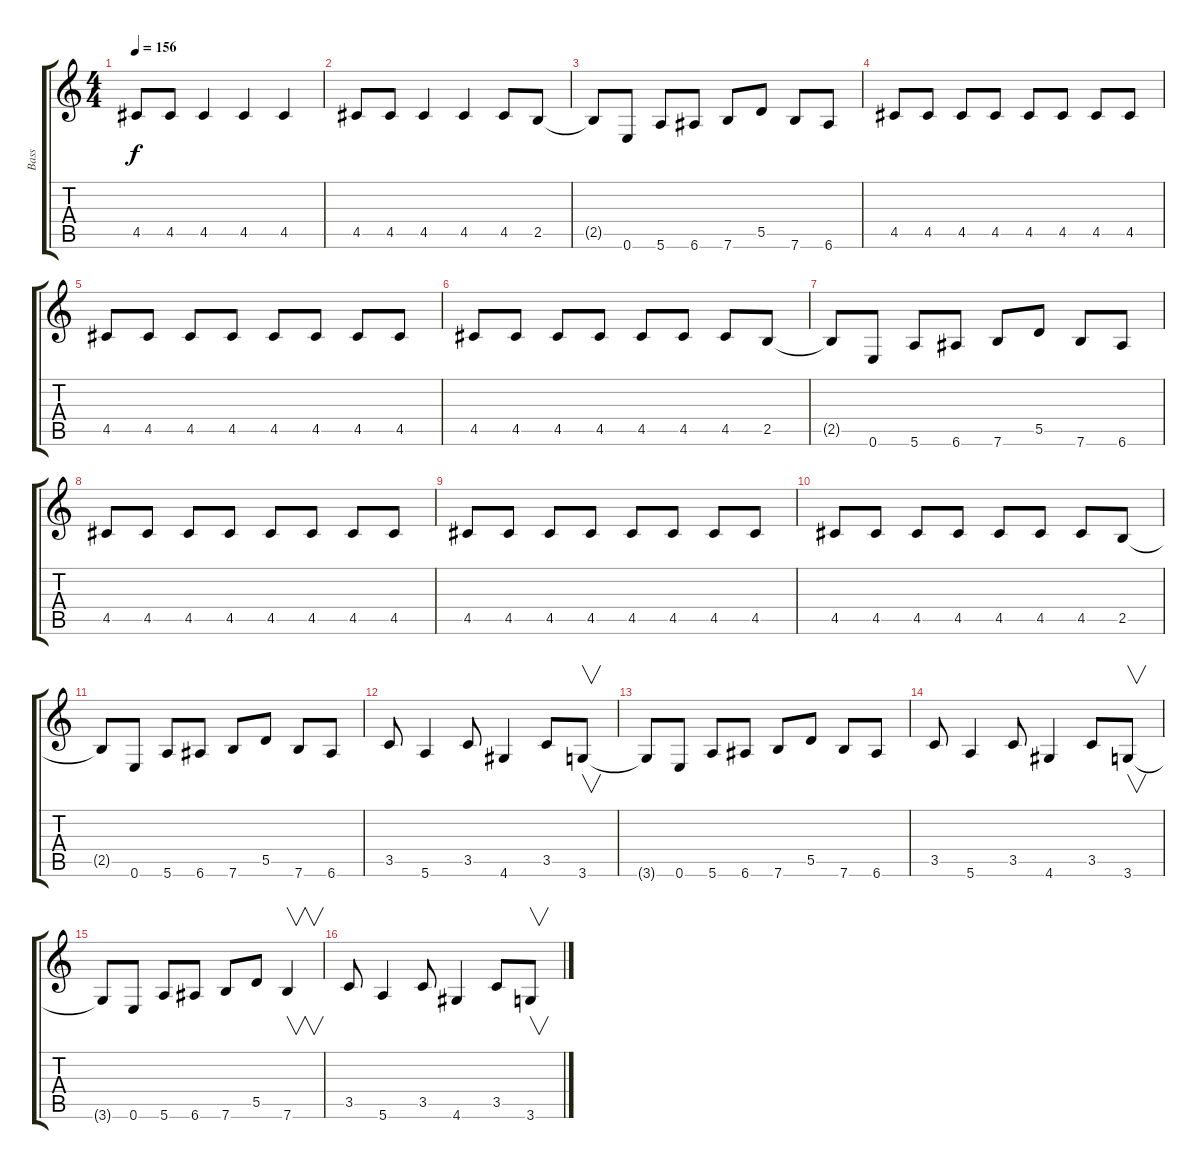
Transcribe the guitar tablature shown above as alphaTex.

\track ("Bass" "Bass") {instrument electricbasspick}
\staff {score tabs}
\tuning (E4 B3 G3 D3 A2 E2) {hide}
\ts (4 4)
\tempo 156
\clef g2
\ks c
4.5.8{dy f} 4.5.8 4.5.4 4.5.4 4.5.4 |
4.5.8 4.5.8 4.5.4 4.5.4 4.5.8 2.5.8 |
2.5{t}.8 0.6.8 5.6.8 6.6.8 7.6.8 5.5.8 7.6.8 6.6.8 |
4.5.8 4.5.8 4.5.8 4.5.8 4.5.8 4.5.8 4.5.8 4.5.8 |
4.5.8 4.5.8 4.5.8 4.5.8 4.5.8 4.5.8 4.5.8 4.5.8 |
4.5.8 4.5.8 4.5.8 4.5.8 4.5.8 4.5.8 4.5.8 2.5.8 |
2.5{t}.8 0.6.8 5.6.8 6.6.8 7.6.8 5.5.8 7.6.8 6.6.8 |
4.5.8 4.5.8 4.5.8 4.5.8 4.5.8 4.5.8 4.5.8 4.5.8 |
4.5.8 4.5.8 4.5.8 4.5.8 4.5.8 4.5.8 4.5.8 4.5.8 |
4.5.8 4.5.8 4.5.8 4.5.8 4.5.8 4.5.8 4.5.8 2.5.8 |
2.5{t}.8 0.6.8 5.6.8 6.6.8 7.6.8 5.5.8 7.6.8 6.6.8 |
3.5.8 5.6.4 3.5.8 4.6.4 3.5.8 3.6.8{v} |
3.6{t}.8 0.6.8 5.6.8 6.6.8 7.6.8 5.5.8 7.6.8 6.6.8 |
3.5.8 5.6.4 3.5.8 4.6.4 3.5.8 3.6.8{v} |
3.6{t}.8 0.6.8 5.6.8 6.6.8 7.6.8 5.5.8 7.6.4{v} |
3.5.8 5.6.4 3.5.8 4.6.4 3.5.8 3.6.8{v}
